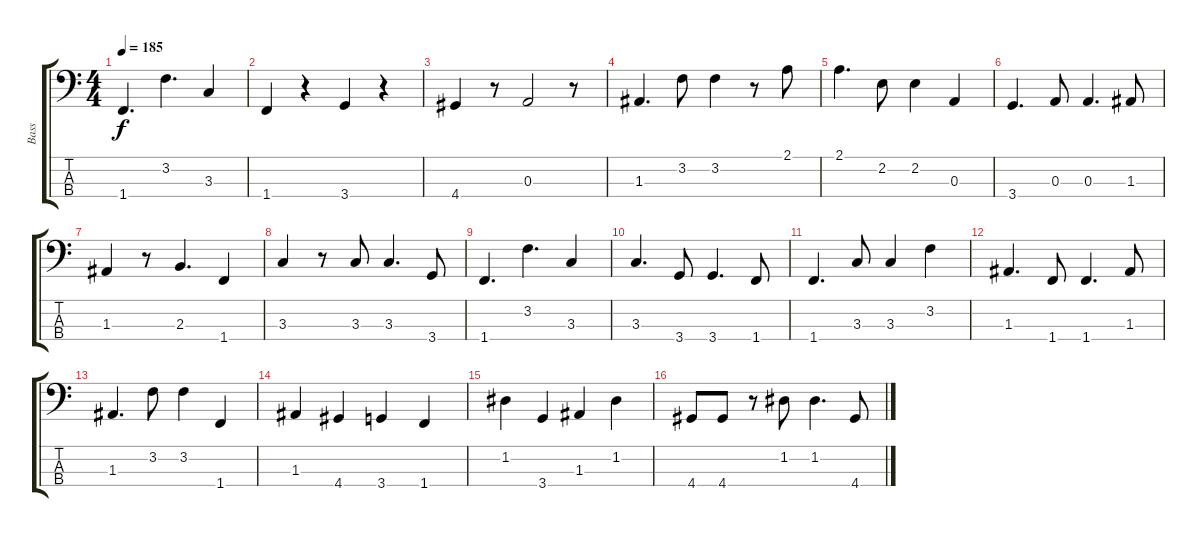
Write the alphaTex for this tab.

\track ("Bass" "Bass") {instrument acousticbass}
\staff {score tabs}
\tuning (G2 D2 A1 E1) {hide}
\ts (4 4)
\tempo 185
\clef f4
\ks c
1.4.4{d dy f} 3.2.4{d} 3.3.4 |
1.4.4 r.4 3.4.4 r.4 |
4.4.4 r.8 0.3.2 r.8 |
1.3.4{d} 3.2.8 3.2.4 r.8 2.1.8 |
2.1.4{d} 2.2.8 2.2.4 0.3.4 |
3.4.4{d} 0.3.8 0.3.4{d} 1.3.8 |
1.3.4 r.8 2.3.4{d} 1.4.4 |
3.3.4 r.8 3.3.8 3.3.4{d} 3.4.8 |
1.4.4{d} 3.2.4{d} 3.3.4 |
3.3.4{d} 3.4.8 3.4.4{d} 1.4.8 |
1.4.4{d} 3.3.8 3.3.4 3.2.4 |
1.3.4{d} 1.4.8 1.4.4{d} 1.3.8 |
1.3.4{d} 3.2.8 3.2.4 1.4.4 |
1.3.4 4.4.4 3.4.4 1.4.4 |
1.2.4 3.4.4 1.3.4 1.2.4 |
4.4.8 4.4.8 r.8 1.2.8 1.2.4{d} 4.4.8
